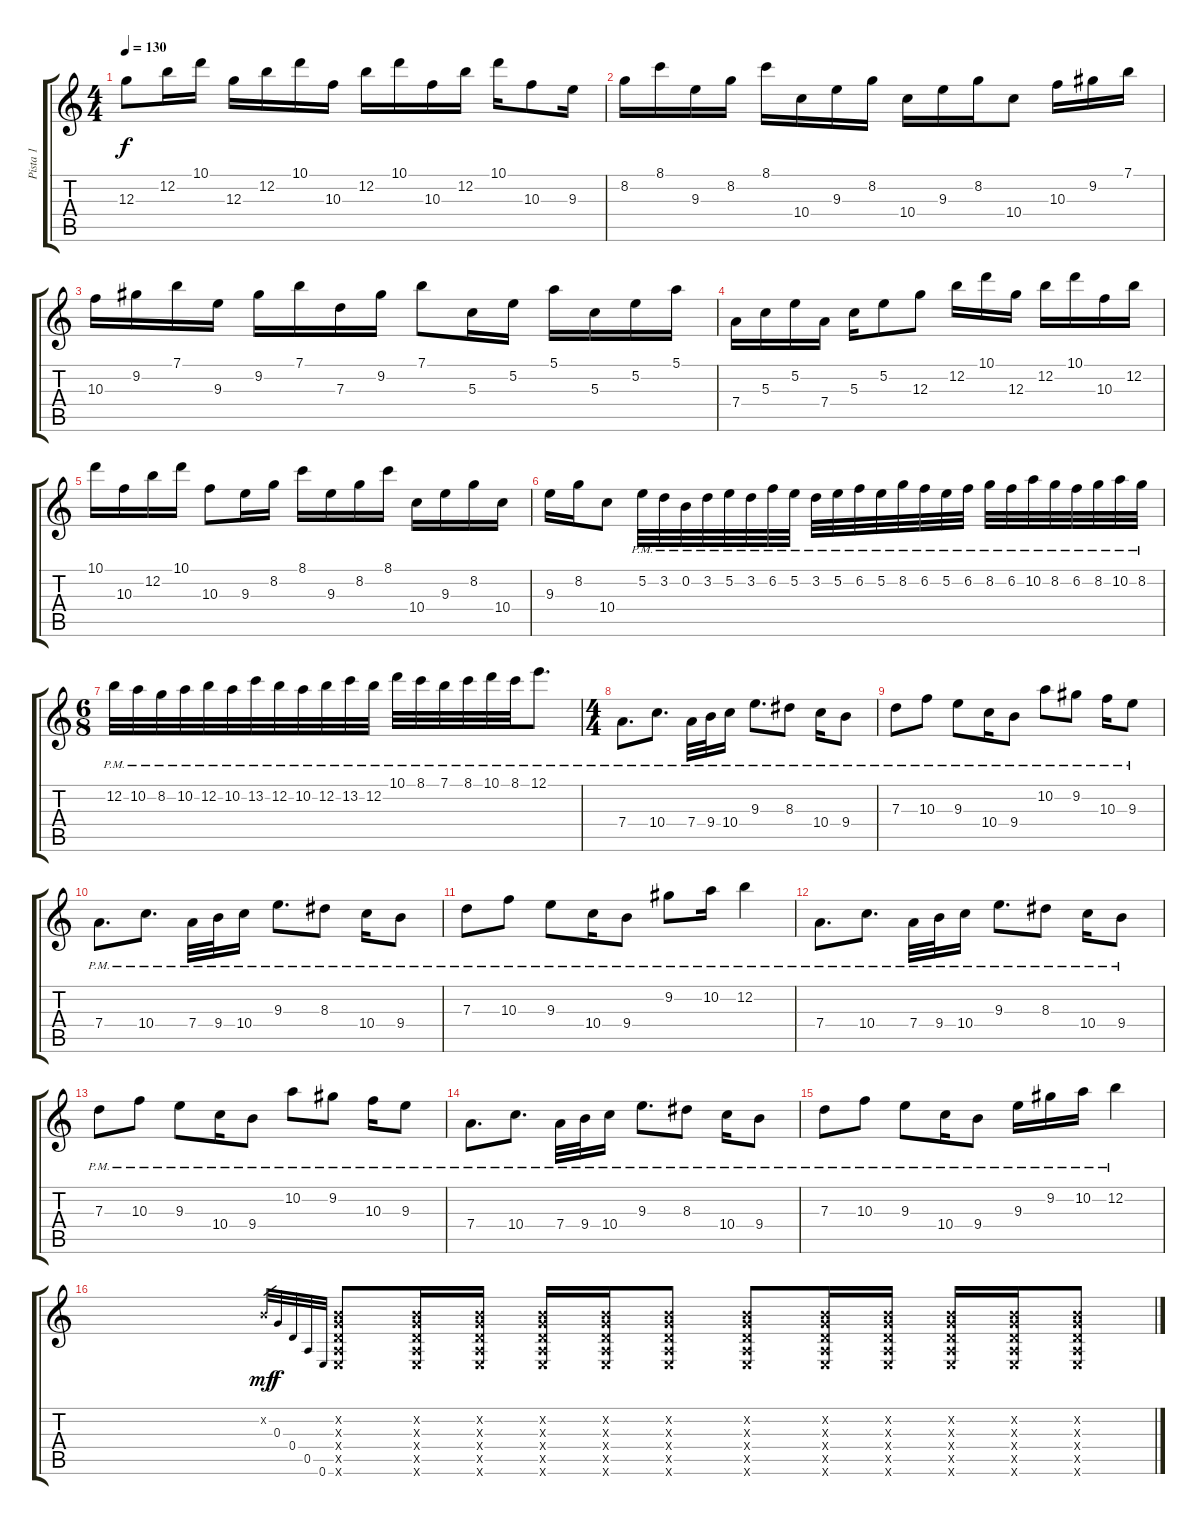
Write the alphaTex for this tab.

\track ("Pista 1" "Pista 1") {instrument acousticguitarnylon}
\staff {score tabs}
\tuning (E4 B3 G3 D3 A2 E2) {hide}
\ts (4 4)
\tempo 130
\clef g2
\ks c
12.3.8{dy f} 12.2.16 10.1.16 12.3.16 12.2.16 10.1.16 10.3.16 12.2.16 10.1.16 10.3.16 12.2.16 10.1.16 10.3.8 9.3.16 |
8.2.16 8.1.16 9.3.16 8.2.16 8.1.16 10.4.16 9.3.16 8.2.16 10.4.16 9.3.16 8.2.16 10.4.8 10.3.16 9.2.16 7.1.16 |
10.3.16 9.2.16 7.1.16 9.3.16 9.2.16 7.1.16 7.3.16 9.2.16 7.1.8 5.3.16 5.2.16 5.1.16 5.3.16 5.2.16 5.1.16 |
7.4.16 5.3.16 5.2.16 7.4.16 5.3.16 5.2.8 12.3.8 12.2.16 10.1.16 12.3.16 12.2.16 10.1.16 10.3.16 12.2.16 |
10.1.16 10.3.16 12.2.16 10.1.16 10.3.8 9.3.16 8.2.16 8.1.16 9.3.16 8.2.16 8.1.16 10.4.16 9.3.16 8.2.16 10.4.16 |
9.3.16 8.2.16 10.4.8 5.2{pm}.32 3.2{pm}.32 0.2{pm}.32 3.2{pm}.32 5.2{pm}.32 3.2{pm}.32 6.2{pm}.32 5.2{pm}.32 3.2{pm}.32 5.2{pm}.32 6.2{pm}.32 5.2{pm}.32 8.2{pm}.32 6.2{pm}.32 5.2{pm}.32 6.2{pm}.32 8.2{pm}.32 6.2{pm}.32 10.2{pm}.32 8.2{pm}.32 6.2{pm}.32 8.2{pm}.32 10.2{pm}.32 8.2{pm}.32 |
\ts (6 8)
12.2{pm}.32 10.2{pm}.32 8.2{pm}.32 10.2{pm}.32 12.2{pm}.32 10.2{pm}.32 13.2{pm}.32 12.2{pm}.32 10.2{pm}.32 12.2{pm}.32 13.2{pm}.32 12.2{pm}.32 10.1{pm}.32 8.1{pm}.32 7.1{pm}.32 8.1{pm}.32 10.1{pm}.32 8.1{pm}.32 12.1{pm}.8{d} |
\ts (4 4)
7.4{pm}.8{d} 10.4{pm}.8{d} 7.4{pm}.32 9.4{pm}.32 10.4{pm}.16 9.3{pm}.8{d} 8.3{pm}.8 10.4{pm}.16 9.4{pm}.8 |
7.3{pm}.8 10.3{pm}.8 9.3{pm}.8 10.4{pm}.16 9.4{pm}.8 10.2{pm}.8 9.2{pm}.8 10.3{pm}.16 9.3{pm}.8 |
7.4{pm}.8{d} 10.4{pm}.8{d} 7.4{pm}.32 9.4{pm}.32 10.4{pm}.16 9.3{pm}.8{d} 8.3{pm}.8 10.4{pm}.16 9.4{pm}.8 |
7.3{pm}.8 10.3{pm}.8 9.3{pm}.8 10.4{pm}.16 9.4{pm}.8 9.2{pm}.8 10.2{pm}.16 12.2{pm}.4 |
7.4{pm}.8{d} 10.4{pm}.8{d} 7.4{pm}.32 9.4{pm}.32 10.4{pm}.16 9.3{pm}.8{d} 8.3{pm}.8 10.4{pm}.16 9.4{pm}.8 |
7.3{pm}.8 10.3{pm}.8 9.3{pm}.8 10.4{pm}.16 9.4{pm}.8 10.2{pm}.8 9.2{pm}.8 10.3{pm}.16 9.3{pm}.8 |
7.4{pm}.8{d} 10.4{pm}.8{d} 7.4{pm}.32 9.4{pm}.32 10.4{pm}.16 9.3{pm}.8{d} 8.3{pm}.8 10.4{pm}.16 9.4{pm}.8 |
7.3{pm}.8 10.3{pm}.8 9.3{pm}.8 10.4{pm}.16 9.4{pm}.8 9.3{pm}.16 9.2{pm}.16 10.2{pm}.16 12.2{pm}.4 |
0.2{x}.32{gr dy mf} 0.3.32{gr dy f} 0.4.32{gr} 0.5.32{gr} 0.6.32{gr} (0.2{x} 0.3{x} 0.4{x} 0.5{x} 0.6{x}).8 (0.2{x} 0.3{x} 0.4{x} 0.5{x} 0.6{x}).16 (0.2{x} 0.3{x} 0.4{x} 0.5{x} 0.6{x}).16 (0.2{x} 0.3{x} 0.4{x} 0.5{x} 0.6{x}).16 (0.2{x} 0.3{x} 0.4{x} 0.5{x} 0.6{x}).16 (0.2{x} 0.3{x} 0.4{x} 0.5{x} 0.6{x}).8 (0.2{x} 0.3{x} 0.4{x} 0.5{x} 0.6{x}).8 (0.2{x} 0.3{x} 0.4{x} 0.5{x} 0.6{x}).16 (0.2{x} 0.3{x} 0.4{x} 0.5{x} 0.6{x}).16 (0.2{x} 0.3{x} 0.4{x} 0.5{x} 0.6{x}).16 (0.2{x} 0.3{x} 0.4{x} 0.5{x} 0.6{x}).16 (0.2{x} 0.3{x} 0.4{x} 0.5{x} 0.6{x}).8
